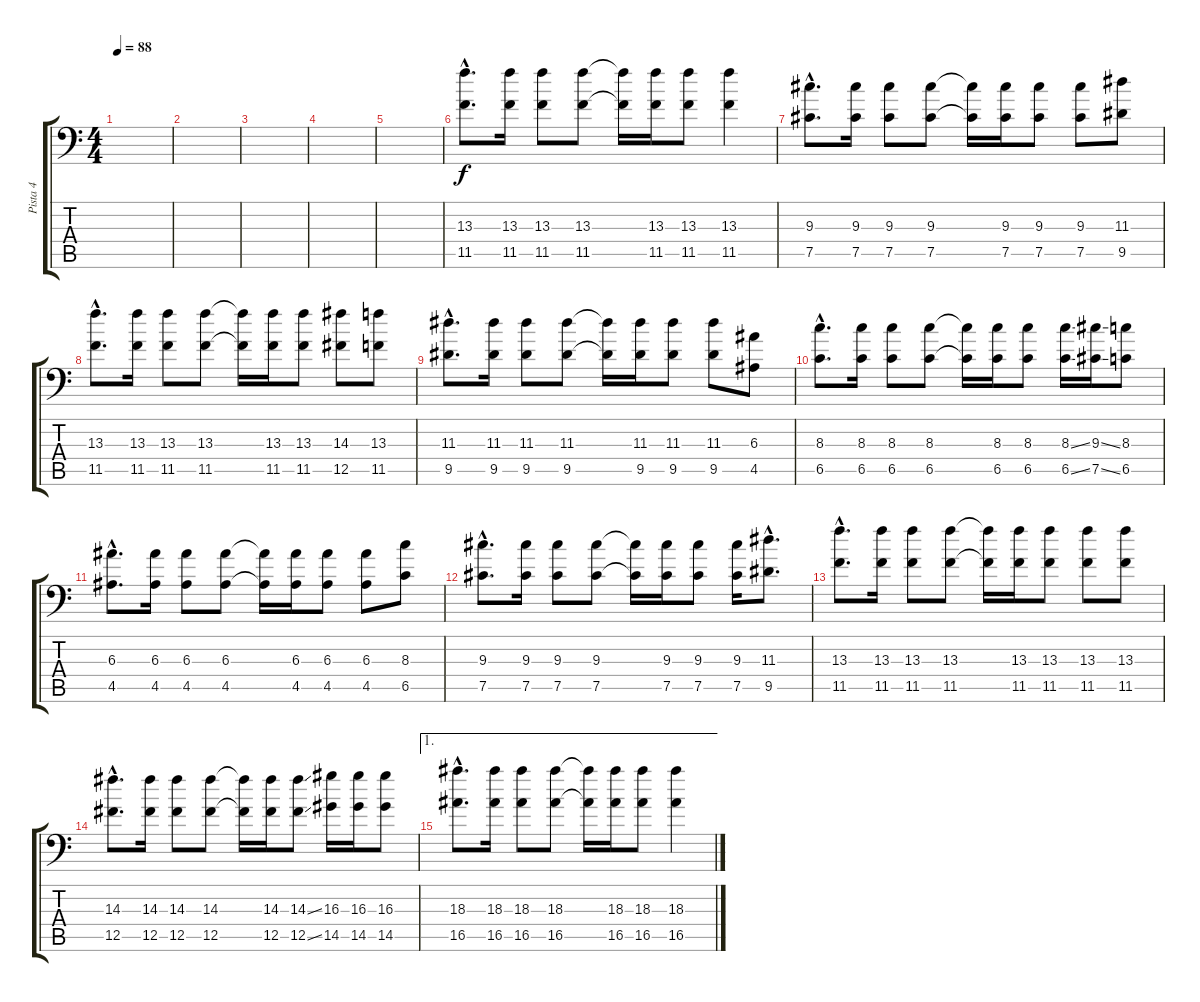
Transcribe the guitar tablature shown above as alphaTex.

\track ("Pista 4" "Pista 4") {instrument distortionguitar}
\staff {score tabs}
\tuning (Db4 Ab3 E3 B2 Gb2 Bb1) {hide}
\ts (4 4)
\tempo 88
\clef f4
\ks c
|
|
|
|
|
(13.3{hac} 11.5{hac}).8{d} (13.3 11.5).16 (13.3 11.5).8 (13.3 11.5).8 (13.3{t} 11.5{t}).16 (13.3 11.5).16 (13.3 11.5).8 (13.3 11.5).4 |
(9.3{hac} 7.5{hac}).8{d} (9.3 7.5).16 (9.3 7.5).8 (9.3 7.5).8 (9.3{t} 7.5{t}).16 (9.3 7.5).16 (9.3 7.5).8 (9.3 7.5).8 (11.3 9.5).8 |
(13.3{hac} 11.5{hac}).8{d} (13.3 11.5).16 (13.3 11.5).8 (13.3 11.5).8 (13.3{t} 11.5{t}).16 (13.3 11.5).16 (13.3 11.5).8 (14.3 12.5).8 (13.3 11.5).8 |
(11.3{hac} 9.5{hac}).8{d} (11.3 9.5).16 (11.3 9.5).8 (11.3 9.5).8 (11.3{t} 9.5{t}).16 (11.3 9.5).16 (11.3 9.5).8 (11.3 9.5).8 (6.3 4.5).8 |
(8.3{hac} 6.5{hac}).8{d} (8.3 6.5).16 (8.3 6.5).8 (8.3 6.5).8 (8.3{t} 6.5{t}).16 (8.3 6.5).16 (8.3 6.5).8 (8.3{ss} 6.5{ss}).16 (9.3{ss} 7.5{ss}).16 (8.3 6.5).8 |
(6.3{hac} 4.5{hac}).8{d} (6.3 4.5).16 (6.3 4.5).8 (6.3 4.5).8 (6.3{t} 4.5{t}).16 (6.3 4.5).16 (6.3 4.5).8 (6.3 4.5).8 (8.3 6.5).8 |
(9.3{hac} 7.5{hac}).8{d} (9.3 7.5).16 (9.3 7.5).8 (9.3 7.5).8 (9.3{t} 7.5{t}).16 (9.3 7.5).16 (9.3 7.5).8 (9.3 7.5).16 (11.3{hac} 9.5{hac}).8{d} |
(13.3{hac} 11.5{hac}).8{d} (13.3 11.5).16 (13.3 11.5).8 (13.3 11.5).8 (13.3{t} 11.5{t}).16 (13.3 11.5).16 (13.3 11.5).8 (13.3 11.5).8 (13.3 11.5).8 |
(14.3{hac} 12.5{hac}).8{d} (14.3 12.5).16 (14.3 12.5).8 (14.3 12.5).8 (14.3{t} 12.5{t}).16 (14.3 12.5).16 (14.3{ss} 12.5{ss}).8 (16.3 14.5).16 (16.3 14.5).16 (16.3 14.5).8 |
\ae 1
(18.3{hac} 16.5{hac}).8{d} (18.3 16.5).16 (18.3 16.5).8 (18.3 16.5).8 (18.3{t} 16.5{t}).16 (18.3 16.5).16 (18.3 16.5).8 (18.3 16.5).4
